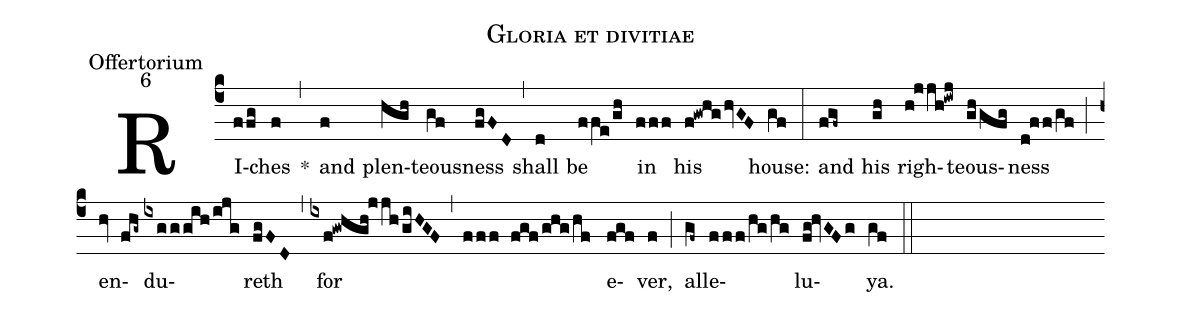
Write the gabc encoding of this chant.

name:Gloria et divitiae;
office-part:Offertorium;
mode:6;
%%
(c4) RI(ffg)ches(f) *(,) and(f) plen(hgh)teous(gf)ness(fgFD) (,) shall(d) be(ffe/gh) in(fff) his(f!gwhg/hvGF) house:(gf) (:) and(fgf~) his(gh) righ(h!jjh!iwj)teous(gh/gfg)ness(d!ff/gf) (;) en(hv fhg~)du(ixgggih/ijg)reth(fgFD) (,) for(ixf!gwhgh!jjh/giHGF) (,) (fff fgf/ghg/hf) e(fgf)ver,(f) (;) al(gf~)le(fff/hg/hg)lu(fg!hvGFg)ya.(gf) (::)
